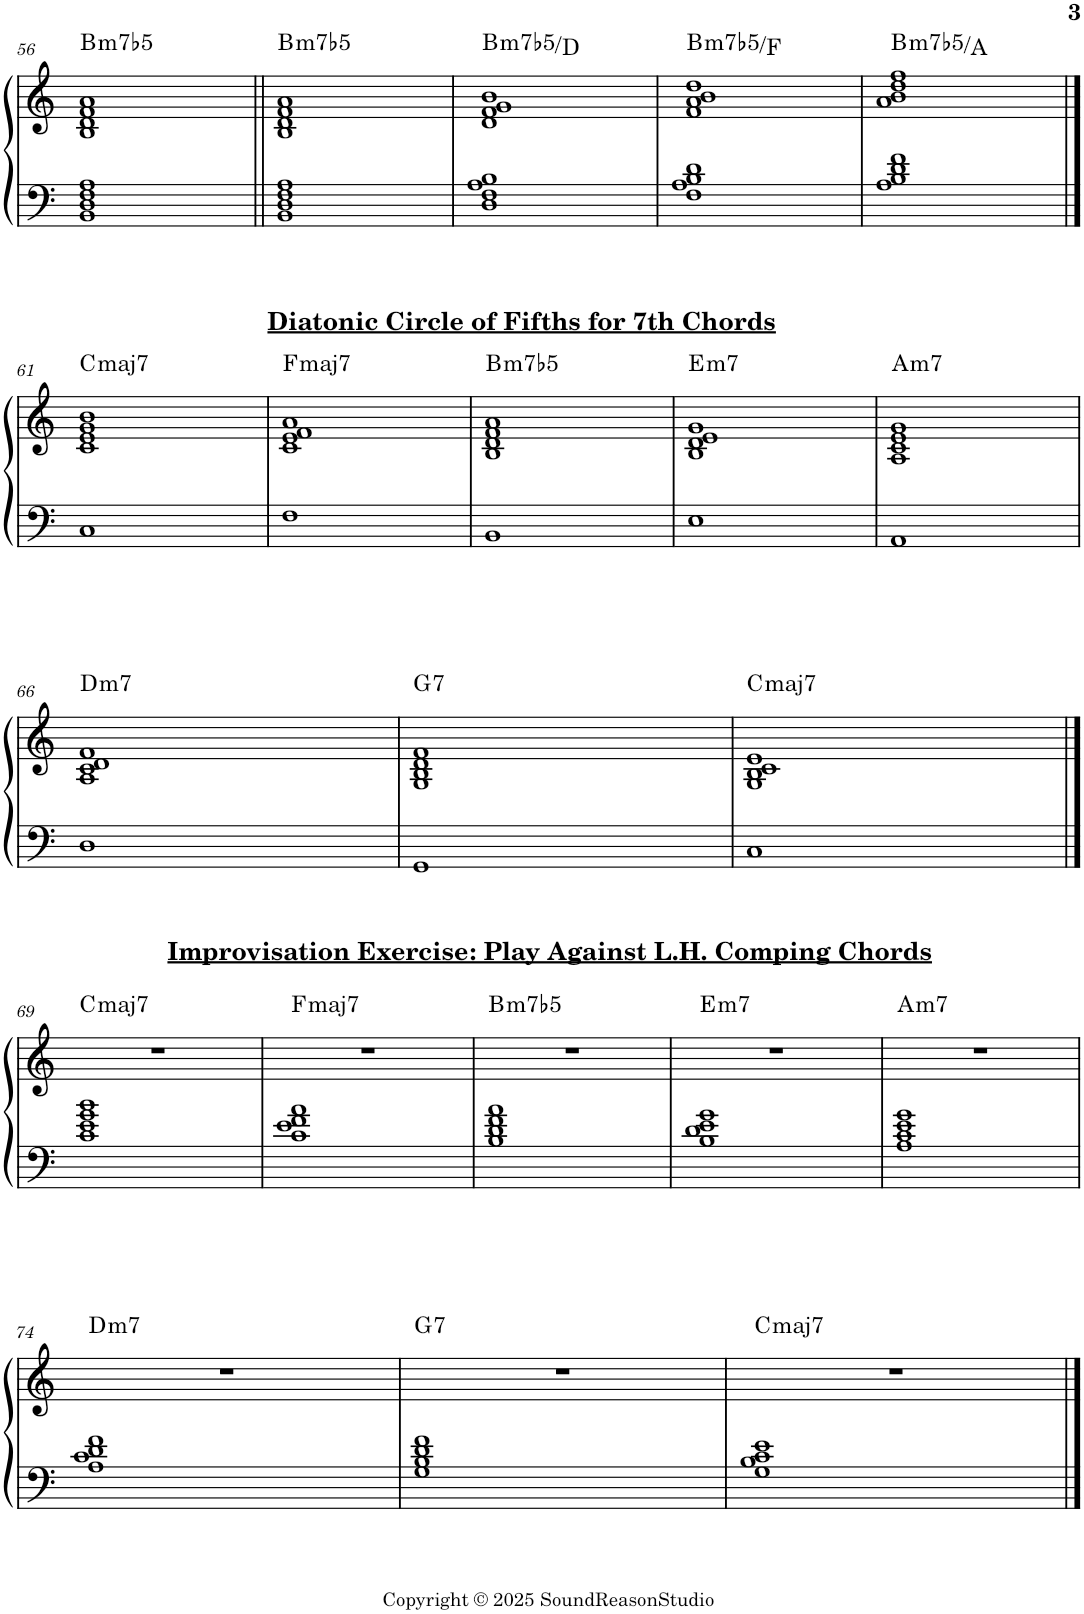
**kern	**kern	**harte
*part1	*part1	*part1
*staff2	*staff1	*
*I"Piano	*	*
*I'Pno.	*	*
!!LO:PB:g=z
*clefF4	*clefG2	*
*k[]	*k[]	*
*M4/4	*M4/4	*
=56	=56	=56
!	!	!LO:H:kt=m7b5
1BB 1D 1F 1A	1B 1d 1f 1a	B:hdim7
=57||	=57||	=57||
!	!	!LO:H:kt=m7b5
1BB 1D 1F 1A	1B 1d 1f 1a	B:hdim7
=58	=58	=58
!	!	!LO:H:kt=m7b5
1D 1F 1A 1B	1d 1f 1g 1b	B:hdim7/b3
=59	=59	=59
!	!	!LO:H:kt=m7b5
1F 1A 1B 1d	1f 1a 1b 1dd	B:hdim7/b5
=60	=60	=60
!	!	!LO:H:kt=m7b5
1A 1B 1d 1f	1a 1b 1dd 1ff	B:hdim7/b7
!!LO:LB:g=z
==61	==61	==61
!	!	!LO:H:kt=maj7
1C	1c 1e 1g 1b	C:maj7
=62	=62	=62
!	!LO:TX:a:B:t=Diatonic Circle of Fifths for 7th Chords	!LO:H:kt=maj7
1F	1c 1e 1f 1a	F:maj7
=63	=63	=63
!	!	!LO:H:kt=m7b5
1BB	1B 1d 1f 1a	B:hdim7
=64	=64	=64
!	!	!LO:H:kt=m7
1E	1B 1d 1e 1g	E:min7
=65	=65	=65
!	!	!LO:H:kt=m7
1AA	1A 1c 1e 1g	A:min7
!!LO:LB:g=z
=66	=66	=66
!	!	!LO:H:kt=m7
1D	1A 1c 1d 1f	D:min7
=67	=67	=67
!	!	!LO:H:kt=7
1GG	1G 1B 1d 1f	G:7
=68	=68	=68
!	!	!LO:H:kt=maj7
1C	1G 1B 1c 1e	C:maj7
!!LO:LB:g=z
==69	==69	==69
!	!	!LO:H:kt=maj7
1c 1e 1g 1b	1r	C:maj7
=70	=70	=70
!	!LO:TX:a:B:t=Improvisation Exercise&colon; Play Against L.H. Comping Chords	!LO:H:kt=maj7
1c 1e 1f 1a	1r	F:maj7
=71	=71	=71
!	!	!LO:H:kt=m7b5
1B 1d 1f 1a	1r	B:hdim7
=72	=72	=72
!	!	!LO:H:kt=m7
1B 1d 1e 1g	1r	E:min7
=73	=73	=73
!	!	!LO:H:kt=m7
1A 1c 1e 1g	1r	A:min7
!!LO:LB:g=z
=74	=74	=74
!	!	!LO:H:kt=m7
1A 1c 1d 1f	1r	D:min7
=75	=75	=75
!	!	!LO:H:kt=7
1G 1B 1d 1f	1r	G:7
=76	=76	=76
!	!	!LO:H:kt=maj7
1G 1B 1c 1e	1r	C:maj7
==	==	==
*-	*-	*-
